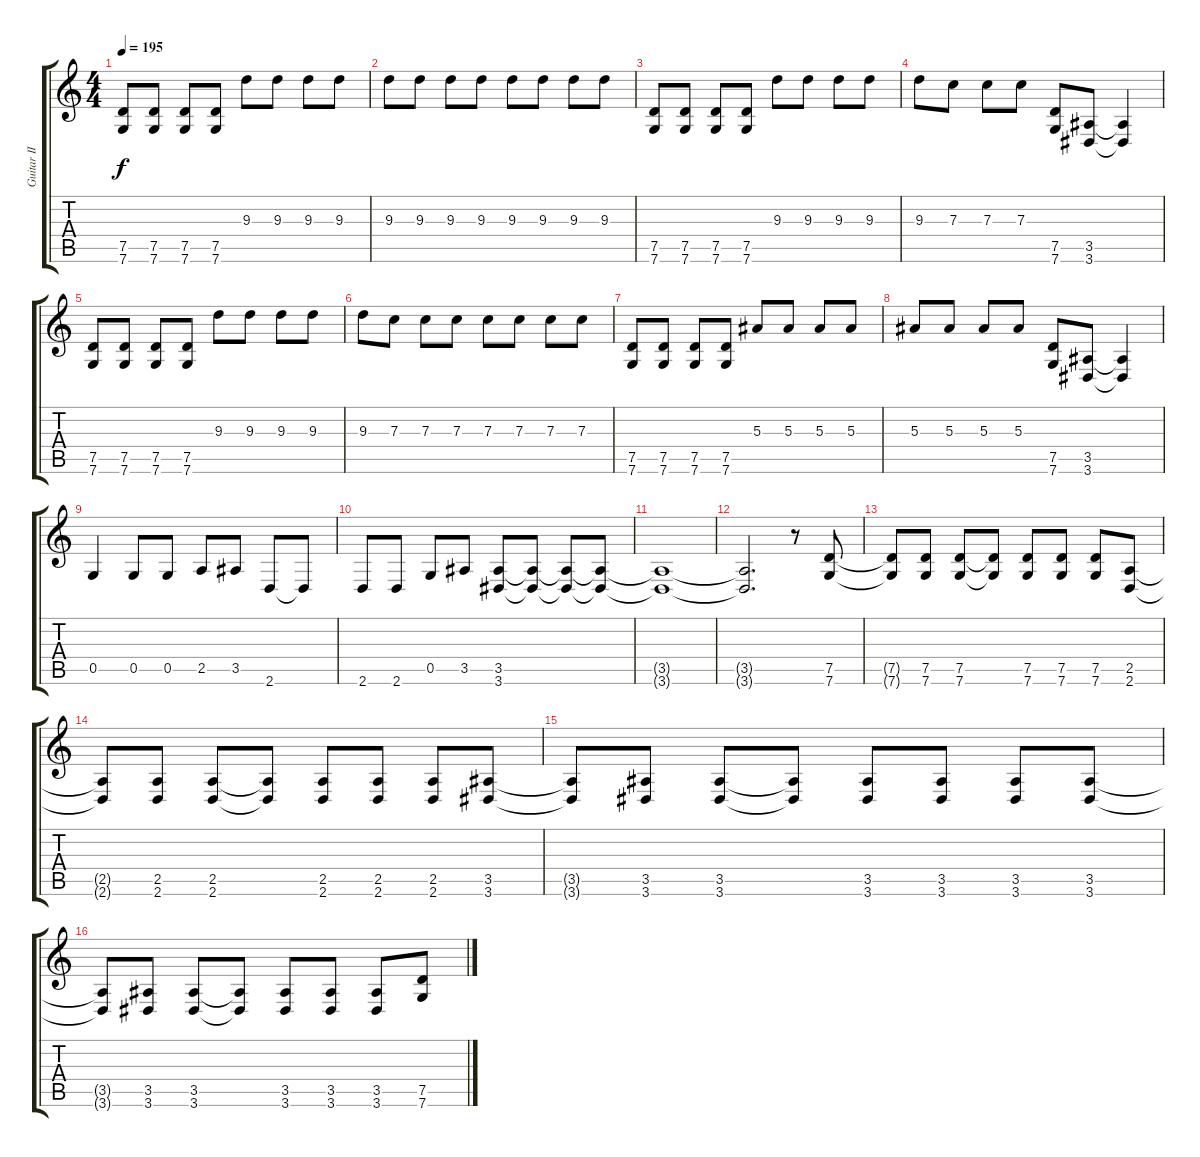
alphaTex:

\track ("Guitar II" "Guitar II") {instrument overdrivenguitar}
\staff {score tabs}
\tuning (D4 A3 F3 C3 G2 C2) {hide}
\ts (4 4)
\tempo 195
\clef g2
\ks c
(7.5 7.6).8{dy f} (7.5 7.6).8 (7.5 7.6).8 (7.5 7.6).8 9.3.8 9.3.8 9.3.8 9.3.8 |
9.3.8 9.3.8 9.3.8 9.3.8 9.3.8 9.3.8 9.3.8 9.3.8 |
(7.5 7.6).8 (7.5 7.6).8 (7.5 7.6).8 (7.5 7.6).8 9.3.8 9.3.8 9.3.8 9.3.8 |
9.3.8 7.3.8 7.3.8 7.3.8 (7.5 7.6).8 (3.5 3.6).8 (3.5{t} 3.6{t}).4 |
(7.5 7.6).8 (7.5 7.6).8 (7.5 7.6).8 (7.5 7.6).8 9.3.8 9.3.8 9.3.8 9.3.8 |
9.3.8 7.3.8 7.3.8 7.3.8 7.3.8 7.3.8 7.3.8 7.3.8 |
(7.5 7.6).8 (7.5 7.6).8 (7.5 7.6).8 (7.5 7.6).8 5.3.8 5.3.8 5.3.8 5.3.8 |
5.3.8 5.3.8 5.3.8 5.3.8 (7.5 7.6).8 (3.5 3.6).8 (3.5{t} 3.6{t}).4 |
0.5.4 0.5.8 0.5.8 2.5.8 3.5.8 2.6.8 2.6{t}.8 |
2.6.8 2.6.8 0.5.8 3.5.8 (3.5 3.6).8 (3.5{t} 3.6{t}).8 (3.5{t} 3.6{t}).8 (3.5{t} 3.6{t}).8 |
(3.5{t} 3.6{t}).1 |
(3.5{t} 3.6{t}).2{d} r.8 (7.5 7.6).8 |
(7.5{t} 7.6{t}).8 (7.5 7.6).8 (7.5 7.6).8 (7.5{t} 7.6{t}).8 (7.5 7.6).8 (7.5 7.6).8 (7.5 7.6).8 (2.5 2.6).8 |
(2.5{t} 2.6{t}).8 (2.5 2.6).8 (2.5 2.6).8 (2.5{t} 2.6{t}).8 (2.5 2.6).8 (2.5 2.6).8 (2.5 2.6).8 (3.5 3.6).8 |
(3.5{t} 3.6{t}).8 (3.5 3.6).8 (3.5 3.6).8 (3.5{t} 3.6{t}).8 (3.5 3.6).8 (3.5 3.6).8 (3.5 3.6).8 (3.5 3.6).8 |
(3.5{t} 3.6{t}).8 (3.5 3.6).8 (3.5 3.6).8 (3.5{t} 3.6{t}).8 (3.5 3.6).8 (3.5 3.6).8 (3.5 3.6).8 (7.5 7.6).8
